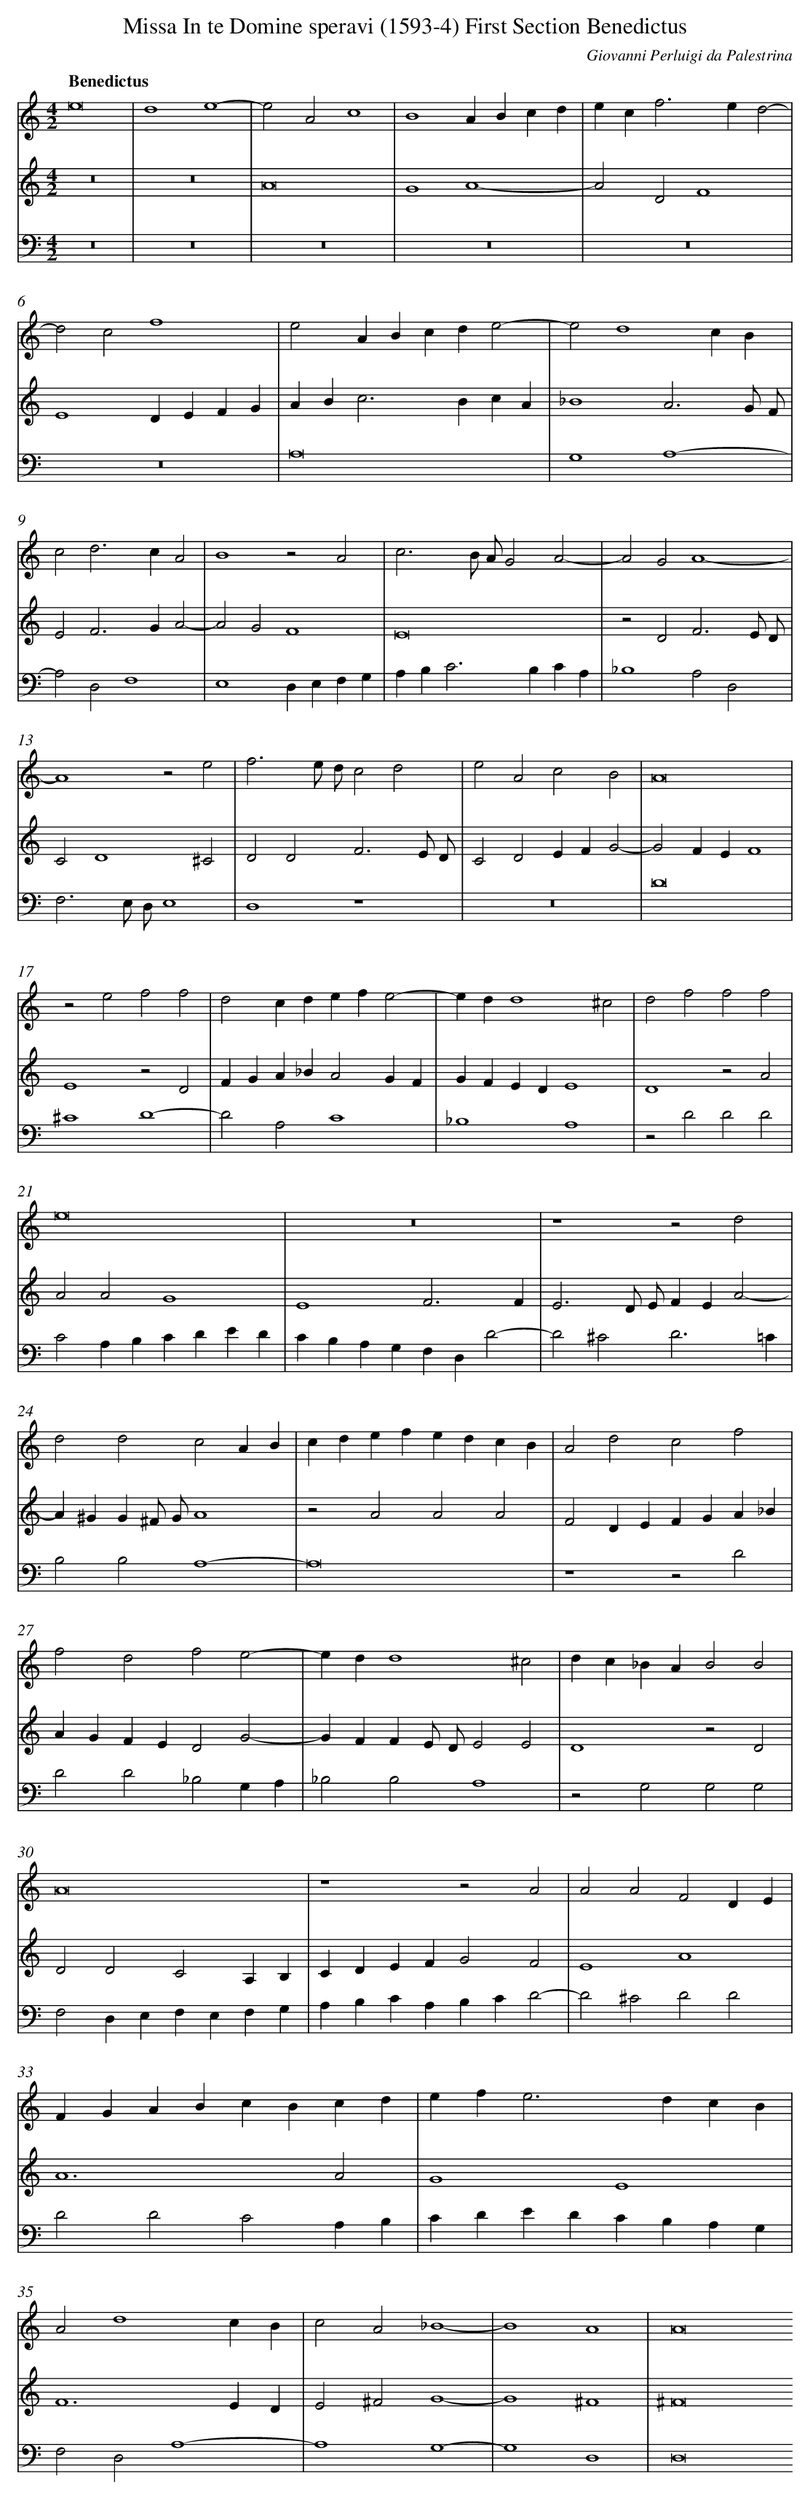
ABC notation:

X:1
T: Missa In te Domine speravi (1593-4) First Section Benedictus
C: Giovanni Perluigi da Palestrina
L: 1/4
M: 4/2
Q: "Benedictus"
V: 1 clef=treble
V: 2 clef=treble
V: 3 clef=bass
K: C
[V:1] e8 |
[V:2] z8 |
[V:3] z8 |
[V:1] d4e4- |
[V:2] z8 |
[V:3] z8 |
[V:1] e2A2c4 |
[V:2] A8 |
[V:3] z8 |
[V:1] B4ABcd |
[V:2] G4A4- |
[V:3] z8 |
[V:1] ec2<f2ed2- |
[V:2] A2D2F4 |
[V:3] z8 |
[V:1] d2c2f4 |
[V:2] E4DEFG |
[V:3] z8 |
[V:1] e2ABcde2- |
[V:2] AB2<c2BcA |
[V:3] A,8 |
[V:1] e2d4cB |
[V:2] _B4A3G/ F/ |
[V:3] G,4A,4- |
[V:1] c2d2>c2A2 |
[V:2] E2F2>G2A2- |
[V:3] A,2D,2F,4 |
[V:1] B4z2A2 |
[V:2] A2G2F4 |
[V:3] E,4D,E,F,G, |
[V:1] c3B/ A/G2A2- |
[V:2] E8 |
[V:3] A,B,2<C2B,CA, |
[V:1] A2G2A4- |
[V:2] z2D2F3E/ D/ |
[V:3] _B,4A,2D,2 |
[V:1] A4z2e2 |
[V:2] C2D4^C2 |
[V:3] F,3E,/ D,/E,4 |
[V:1] f3e/ d/c2d2 |
[V:2] D2D2F3E/ D/ |
[V:3] D,4z4 |
[V:1] e2A2c2B2 |
[V:2] C2D2EFG2- |
[V:3] z8 |
[V:1] A8 |
[V:2] G2FEF4 |
[V:3] D8 |
[V:1] z2e2f2f2 |
[V:2] E4z2D2 |
[V:3] ^C4D4- |
[V:1] d2cdefe2- |
[V:2] FGA_BA2GF |
[V:3] D2A,2C4 |
[V:1] edd4^c2 |
[V:2] GFEDE4 |
[V:3] _B,4A,4 |
[V:1] d2f2f2f2 |
[V:2] D4z2A2 |
[V:3] z2D2D2D2 |
[V:1] e8 |
[V:2] A2A2G4 |
[V:3] C2A,B,CDED |
[V:1] z8 |
[V:2] E4F3F |
[V:3] CB,A,G,F,D,D2- |
[V:1] z4z2d2 |
[V:2] E3D/ E/FEA2- |
[V:3] D2^C2D3=C |
[V:1] d2d2c2AB |
[V:2] A^GG^F/ G/A4 |
[V:3] B,2B,2A,4- |
[V:1] cdefedcB |
[V:2] z2A2A2A2 |
[V:3] A,8 |
[V:1] A2d2c2f2 |
[V:2] F2DEFGA_B |
[V:3] z4z2D2 |
[V:1] f2d2f2e2- |
[V:2] AGFED2G2- |
[V:3] D2D2_B,2G,A, |
[V:1] edd4^c2 |
[V:2] GFFE/ D/E2E2 |
[V:3] _B,2B,2A,4 |
[V:1] dc_BAB2B2 |
[V:2] D4z2D2 |
[V:3] z2G,2G,2G,2 |
[V:1] A8 |
[V:2] D2D2C2A,B, |
[V:3] F,2D,E,F,E,F,G, |
[V:1] z4z2A2 |
[V:2] CDEFG2F2 |
[V:3] A,B,CA,B,CD2- |
[V:1] A2A2F2DE |
[V:2] E4A4 |
[V:3] D2^C2D2D2 |
[V:1] FGABcBcd |
[V:2] A6A2 |
[V:3] D2D2C2A,B, |
[V:1] ef2<e2dcB |
[V:2] G4E4 |
[V:3] CDEDCB,A,G, |
[V:1] A2d4cB |
[V:2] F6ED |
[V:3] F,2D,2A,4- |
[V:1] c2A2_B4- |
[V:2] E2^F2G4- |
[V:3] A,4G,4- |
[V:1] B4A4 |
[V:2] G4^F4 |
[V:3] G,4D,4 |
[V:1] A8
[V:2] ^F8
[V:3] D,8
